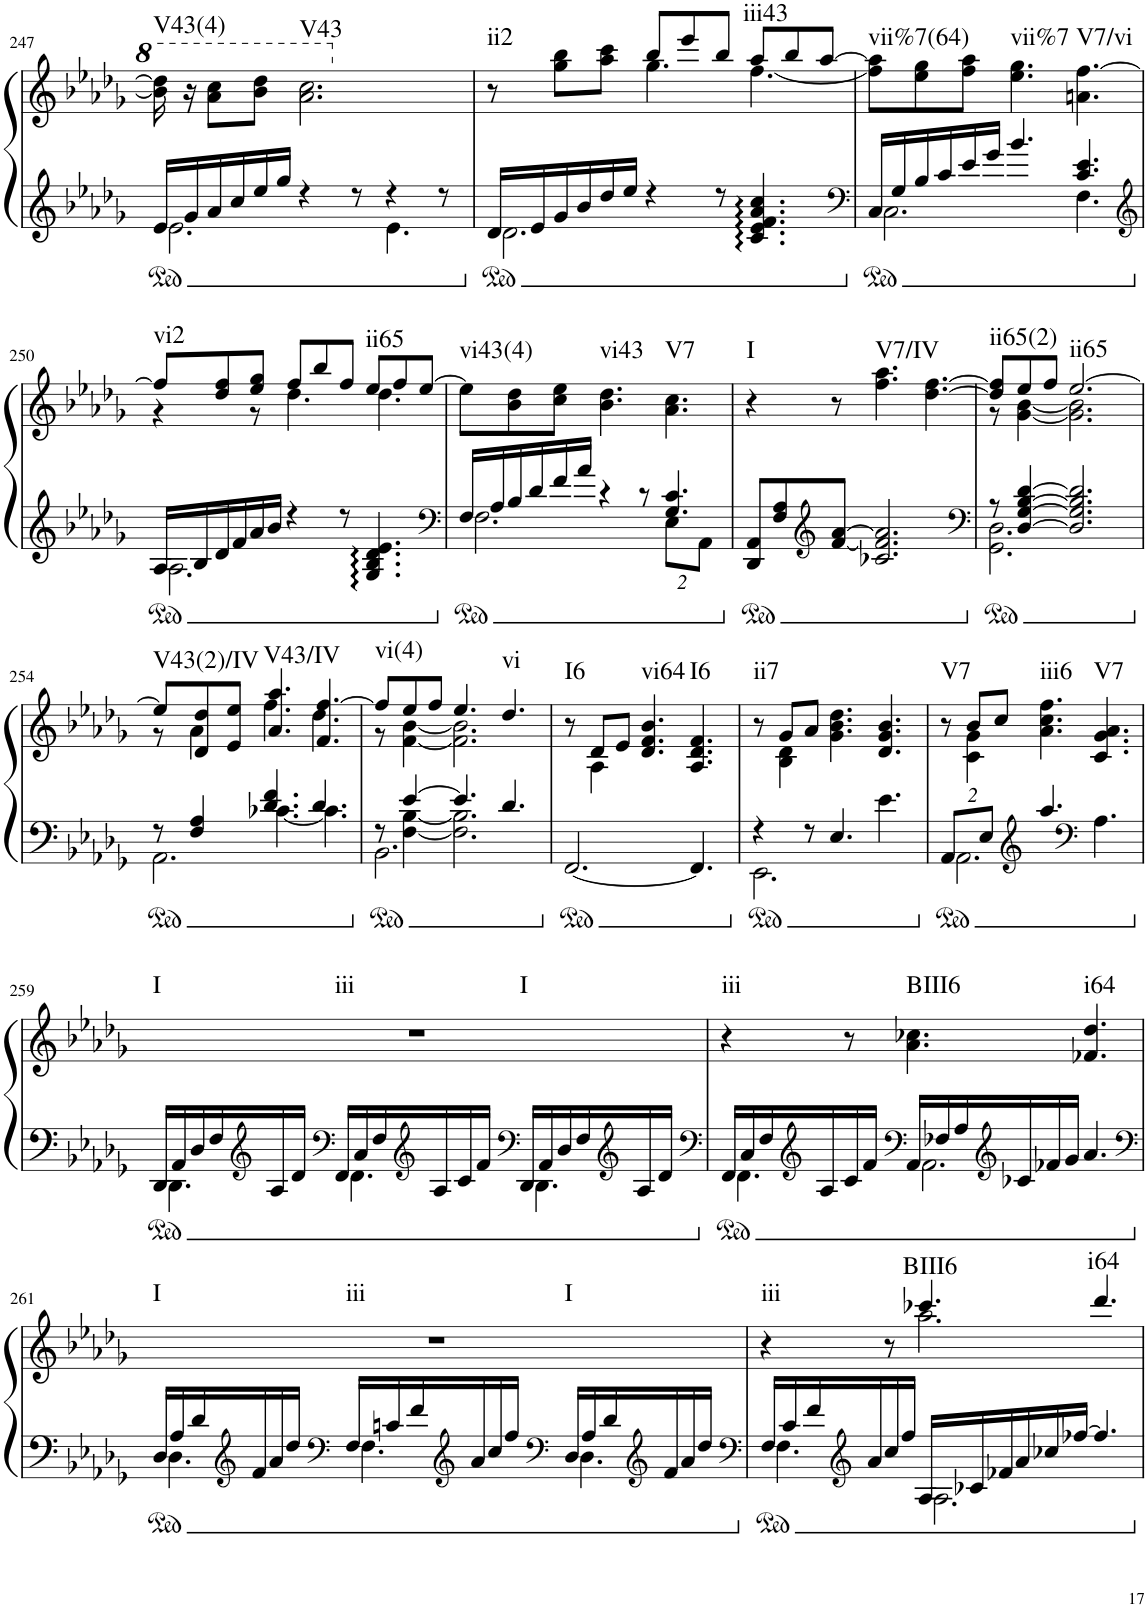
**kern	**kern	**harte
*part1	*part1	*part1
*staff2	*staff1	*
*I"Piano	*	*
*I'Pno.	*	*
!!LO:PB:g=z
*clefG2	*clefG2	*
*k[b-e-a-d-g-]	*k[b-e-a-d-g-]	*
*M9/8	*M9/8	*
=247	=247	=247
*^	*	*
!	!	!	!LO:H:kt=V43(4)
16e-/LL	2.e-\	16bb-\] 16ddd-\]	N
16g-/	.	16r	.
16a-/	.	8aa-\ 8ccc\L	.
16cc/	.	.	.
16ee-/	.	8bb-\ 8ddd-\J	.
16gg-/JJ	.	.	.
!	!	!	!LO:H:kt=V43
4r	.	2.aa-\ 2.ccc\	N
8r	.	.	.
4r	4.e-\	.	.
8r	.	.	.
=248	=248	=248	=248
*	*	*^	*
!	!	!	!	!LO:H:kt=ii2
16d-/LL	2.d-\	8r	4.ryy	N
16e-/	.	.	.	.
16g-/	.	8gg-\ 8bb-\L	.	.
16b-/	.	.	.	.
16dd-/	.	8aa-\ 8ccc\J	.	.
16ee-/JJ	.	.	.	.
4r	.	8bb-/L	4.gg-\	.
.	.	8eee-/	.	.
8r	.	8bb-/J	.	.
!	!	!	!	!LO:H:kt=iii43
4.c/ 4.e-/ 4.f/ 4.a-/ 4.cc/	4.ryy	8aa-/L	[4.ff\	N
.	.	8bb-/	.	.
.	.	[8aa-/J	.	.
*	*	*v	*v	*
=249	=249	=249	=249
*clefF4	*	*	*
!	!	!	!LO:H:kt=vii%7(64)
16C/LL	2.C\	8ff\] 8aa-\]L	N
16G-/	.	.	.
16B-/	.	8ee-\ 8gg-\	.
16c/	.	.	.
16e-/	.	8ff\ 8aa-\J	.
16g-/JJ	.	.	.
!	!	!	!LO:H:kt=vii%7
4.b-/	.	4.ee-\ 4.gg-\	N
!	!	!	!LO:H:kt=V7/vi
4.c/ 4.e-/	4.F\	4.an\ [4.ff\	N
!!LO:LB:g=z
=250	=250	=250	=250
*clefG2	*	*	*
*	*	*^	*
!	!	!	!	!LO:H:kt=vi2
16A-/LL	2.A-\	8ff/L]	4r	N
16B-/	.	.	.	.
16d-/	.	8dd-/ 8ff/	.	.
16f/	.	.	.	.
16a-/	.	8ee-/ 8gg-/J	8r	.
16b-/JJ	.	.	.	.
4r	.	8ff/L	4.dd-\	.
.	.	8bb-/	.	.
8r	.	8ff/J	.	.
!	!	!	!	!LO:H:kt=ii65
4.G-/ 4.B-/ 4.d-/ 4.e-/	4ryy	8ee-/L	4.dd-\	N
.	.	8ff/	.	.
.	8ryy	[8ee-/J	.	.
*	*	*v	*v	*
=251	=251	=251	=251
*clefF4	*	*	*
!	!	!	!LO:H:kt=vi43(4)
16F/LL	2.F\	8ee-\L]	N
16A-/	.	.	.
16B-/	.	8b-\ 8dd-\	.
16d-/	.	.	.
16f/	.	8cc\ 8ee-\J	.
16a-/JJ	.	.	.
!	!	!	!LO:H:kt=vi43
4r	.	4.b-\ 4.dd-\	N
8r	.	.	.
*	*Xbrackettup	*	*
!	!	!	!LO:H:kt=V7
4.G-/ 4.c/	8.E-\L	4.a-\ 4.cc\	N
.	8.AA-\J	.	.
=252	=252	=252	=252
!	!	!	!LO:H:kt=I
*v	*v	*	*
8DD-/ 8AA-/L	4r	N
8F/ 8A-/	.	.
*clefG2	*	*
[8f/ [8a-/J	8r	.
!	!	!LO:H:kt=V7/IV
2.c-X/ 2.f/] 2.a-/]	4.ff\ 4.aa-\	N
.	[4.dd-\ [4.ff\	.
=253	=253	=253
*clefF4	*	*
*^	*^	*
!	!	!	!	!LO:H:kt=ii65(2)
8r	2.GG-\ 2.D-\	8dd-/] 8ff/]L	8r	N
[4D-/ [4G-/ [4B-/ [4d-/	.	8ee-/	[4g-\ [4b-\	.
.	.	8ff/J	.	.
!	!	!	!	!LO:H:kt=ii65
2.D-/] 2.G-/] 2.B-/] 2.d-/]	.	[2.ee-/	2.g-\] 2.b-\]	N
.	4ryy	.	.	.
.	8ryy	.	.	.
!!LO:LB:g=z	!!
=254	=254	=254	=254	=254
*	*^	*	*	*
!	!	!	!	!	!LO:H:kt=V43(2)/IV
8r	4.ryy	2.AA-\	8ee-/L]	8r	N
4F/ 4A-/	.	.	8d-/ 8dd-/	4a-\	.
.	.	.	8e-/ 8ee-/J	.	.
!	!	!	!	!	!LO:H:kt=V43/IV
4.d-/ 4.f/	[4.c-X\	.	4.a-/ 4.aa-/	4.ff\	N
4.d-/	4.c-\]	4ryy	4.f/ [4.ff/	4.dd-\	.
.	.	8ryy	.	.	.
=255	=255	=255	=255	=255	=255
!	!	!	!	!	!LO:H:kt=vi(4)
8r	8ryy	2.BB-\	8ff/L]	8r	N
[4e-/	[4F\ [4B-\	.	8ee-/	[4f\ [4b-\	.
.	.	.	8ff/J	.	.
4.e-/]	2.F\] 2.B-\]	.	4.ee-/	2.f\] 2.b-\]	.
!	!	!	!	!	!LO:H:kt=vi
4.d-/	.	4ryy	4.dd-/	.	N
.	.	8ryy	.	.	.
=256	=256	=256	=256	=256	=256
!	!	!	!	!	!LO:H:kt=I6
*v	*v	*v	*	*	*
[2.FF/	8r	8ryy	N
.	8d-/L	4A-\	.
.	8e-/J	.	.
!	!	!	!LO:H:kt=vi64
.	4.d-/ 4.f/ 4.b-/	4ryy	N
.	.	2ryy	.
!	!	!	!LO:H:kt=I6
4.FF/]	4.A-/ 4.d-/ 4.f/	.	N
=257	=257	=257	=257
*^	*	*	*
!	!	!	!	!LO:H:kt=ii7
4r	2.EE-\	8r	8ryy	N
.	.	8g-/L	4B-\ 4d-\	.
8r	.	8a-/J	.	.
4.E-/	.	4.g-\ 4.b-\ 4.dd-\	4ryy	.
.	.	.	2ryy	.
4.e-\	4ryy	4.d-/ 4.g-/ 4.b-/	.	.
.	8ryy	.	.	.
=258	=258	=258	=258	=258
!	!	!	!	!LO:H:kt=V7
8.AA-/L	2.AA-\	8r	8ryy	N
.	.	8b-/L	4c\ 4g-\	.
8.E-/J	.	.	.	.
.	.	8cc/J	.	.
*clefG2	*	*	*	*
!	!	!	!	!LO:H:kt=iii6
4.aa-/	.	4.a-\ 4.cc\ 4.ff\	4ryy	N
.	.	.	2ryy	.
*clefF4	*	*	*	*
!	!	!	!	!LO:H:kt=V7
4.A-\	4ryy	4.c/ 4.g-/ 4.a-/	.	N
.	8ryy	.	.	.
*	*	*v	*v	*
!!LO:LB:g=z
=259	=259	=259	=259
!	!	!	!LO:H:n=1:kt=I
!	!	!	!LO:H:n=2:kt=iii
!	!	!	!LO:H:n=3:kt=I
16DD-/LL	4.DD-\	8%9r	N N N
16AA-/	.	.	.
16D-/	.	.	.
16F/	.	.	.
*clefG2	*	*	*
16A-/	.	.	.
16d-/JJ	.	.	.
*clefF4	*	*	*
16FF/LL	4.FF\	.	.
16C/	.	.	.
16F/	.	.	.
*clefG2	*	*	*
16A-/	.	.	.
16c/	.	.	.
16f/JJ	.	.	.
*clefF4	*	*	*
16DD-/LL	4.DD-\	.	.
16AA-/	.	.	.
16D-/	.	.	.
16F/	.	.	.
*clefG2	*	*	*
16A-/	.	.	.
16d-/JJ	.	.	.
=260	=260	=260	=260
*clefF4	*	*	*
!	!	!	!LO:H:kt=iii
16FF/LL	4.FF\	4r	N
16C/	.	.	.
16F/	.	.	.
*clefG2	*	*	*
16A-/	.	.	.
16c/	.	8r	.
16f/JJ	.	.	.
*clefF4	*	*	*
!	!	!	!LO:H:kt=6
16AA-/LL	2.AA-\	4.a-\ 4.cc-X\	B:maj6
16F-X/	.	.	.
16A-/	.	.	.
*clefG2	*	*	*
16c-X/	.	.	.
16f-X/	.	.	.
16g-/JJ	.	.	.
!	!	!	!LO:H:kt=i64
4.a-/	.	4.f-X/ 4.dd-/	N
!!LO:LB:g=z
=261	=261	=261	=261
*clefF4	*	*	*
!	!	!	!LO:H:n=1:kt=I
!	!	!	!LO:H:n=2:kt=iii
!	!	!	!LO:H:n=3:kt=I
16D-/LL	4.D-\	8%9r	N N N
16A-/	.	.	.
16d-/	.	.	.
*clefG2	*	*	*
16f/	.	.	.
16a-/	.	.	.
16dd-/JJ	.	.	.
*clefF4	*	*	*
16F/LL	4.F\	.	.
16cn/	.	.	.
16f/	.	.	.
*clefG2	*	*	*
16a-/	.	.	.
16cc/	.	.	.
16ff/JJ	.	.	.
*clefF4	*	*	*
16D-/LL	4.D-\	.	.
16A-/	.	.	.
16d-/	.	.	.
*clefG2	*	*	*
16f/	.	.	.
16a-/	.	.	.
16dd-/JJ	.	.	.
=262	=262	=262	=262
*clefF4	*	*	*
*	*	*^	*
!	!	!	!	!LO:H:kt=iii
16F/LL	4.F\	4r	4ryy	N
16c/	.	.	.	.
16f/	.	.	.	.
*clefG2	*	*	*	*
16a-/	.	.	.	.
16cc/	.	8r	8ryy	.
16ff/JJ	.	.	.	.
!	!	!	!	!LO:H:kt=6
16A-/LL	2.A-\	4.ccc-X/	2.aa-\	B:maj6
16c-X/	.	.	.	.
16f-X/	.	.	.	.
16a-/	.	.	.	.
16cc-X/	.	.	.	.
[16ff-X/JJ	.	.	.	.
!	!	!	!	!LO:H:kt=i64
4.ff-/]	.	4.ddd-/	.	N
*v	*v	*	*	*
*	*v	*v	*
=	=	=
*-	*-	*-
